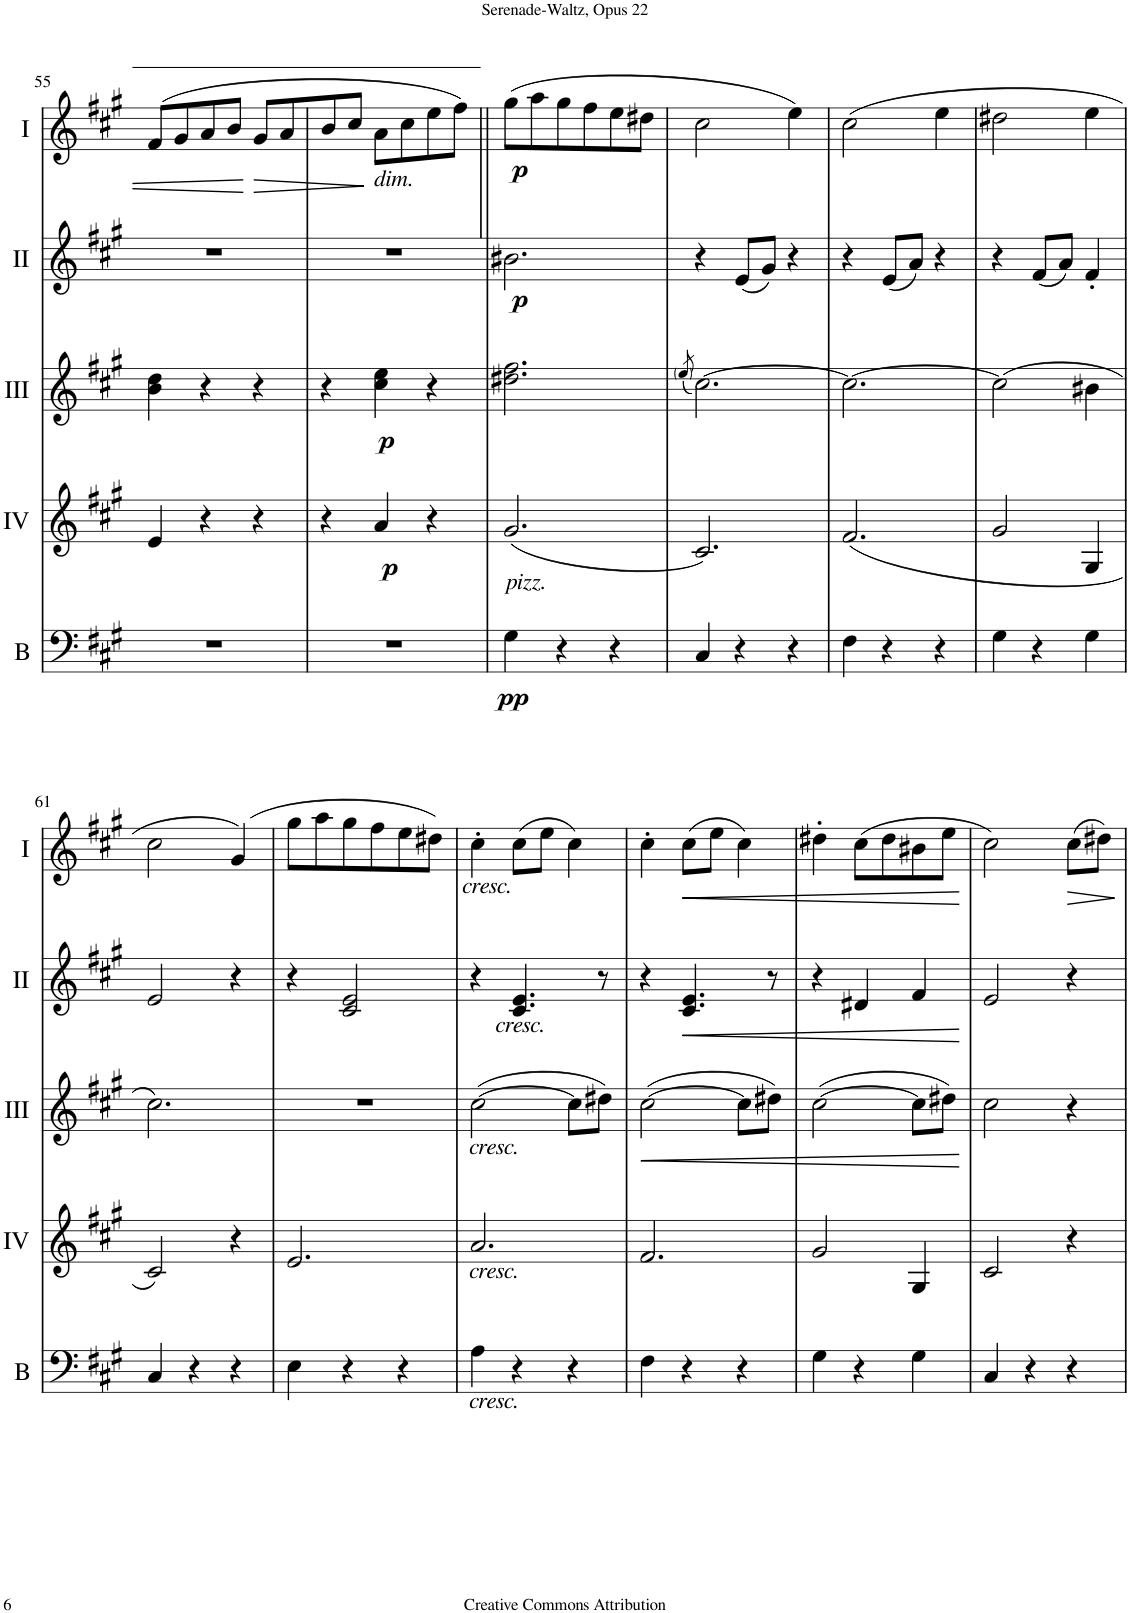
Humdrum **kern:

**kern	**dynam	**kern	**dynam	**kern	**dynam	**kern	**dynam	**kern	**dynam
*part5	*part5	*part4	*part4	*part3	*part3	*part2	*part2	*part1	*part1
*staff5	*staff5	*staff4	*staff4	*staff3	*staff3	*staff2	*staff2	*staff1	*staff1
*I"Bass	*	*I"Acc. 4	*	*I"Acc. 3	*	*I"Acc. 2	*	*I"Acc. 1	*
*I'B	*	*	*	*	*	*	*	*	*
!!LO:PB:g=z
*clefF4	*	*clefG2	*	*clefG2	*	*clefG2	*	*clefG2	*
*Trd7c12	*	*Trd7c12	*	*Trd7c12	*	*	*	*	*
*k[f#c#g#]	*	*k[f#c#g#]	*	*k[f#c#g#]	*	*k[f#c#g#]	*	*k[f#c#g#]	*
*M3/4	*	*M3/4	*	*M3/4	*	*M3/4	*	*M3/4	*
=55	=55	=55	=55	=55	=55	=55	=55	=55	=55
2.r	.	4e/	.	4b\ 4dd\	.	2.r	.	(8f#/L	.
.	.	.	.	.	.	.	.	8g#/	.
.	.	4r	.	4r	.	.	.	8a/	.
.	.	.	.	.	.	.	.	8b/J	.
!	!	!	!	!	!	!	!	!	!LO:HP:b
.	.	4r	.	4r	.	.	.	8g#/L	>
.	.	.	.	.	.	.	.	8a/	.
=56	=56	=56	=56	=56	=56	=56	=56	=56	=56
2.r	.	4r	.	4r	.	2.r	.	8b/	.
.	.	.	.	.	.	.	.	8cc#/J	.
!	!	!	!	!	!	!	!	!LO:TX:b:i:t=dim.	!
!	!	!	!LO:DY:b	!	!LO:DY:b	!	!	!	!
.	.	4a/	p	4cc#\ 4ee\	p	.	.	8a\L	]
.	.	.	.	.	.	.	.	8cc#\	.
.	.	4r	.	4r	.	.	.	8ee\	.
.	.	.	.	.	.	.	.	8ff#\J)	.
=57||	=57||	=57||	=57||	=57||	=57||	=57||	=57||	=57||	=57||
!LO:TX:a:i:t=pizz.	!	!	!	!	!	!	!	!	!
!	!LO:DY:b	!	!	!	!	!	!LO:DY:b	!	!LO:DY:b
4G#\	pp	(2.g#/	.	2.dd#X\ 2.ff#\	.	2.b#X\	p	(8gg#\L	p
.	.	.	.	.	.	.	.	8aa\	.
4r	.	.	.	.	.	.	.	8gg#\	.
.	.	.	.	.	.	.	.	8ff#\	.
4r	.	.	.	.	.	.	.	8ee\	.
.	.	.	.	.	.	.	.	8dd#X\J	.
=58	=58	=58	=58	=58	=58	=58	=58	=58	=58
.	.	.	.	(8qee/	.	.	.	.	.
4C#/	.	2.c#/)	.	[2.cc#\)	.	4r	.	2cc#\	.
4r	.	.	.	.	.	(8e/L	.	.	.
.	.	.	.	.	.	8g#/J)	.	.	.
4r	.	.	.	.	.	4r	.	4ee\)	.
=59	=59	=59	=59	=59	=59	=59	=59	=59	=59
4F#\	.	(2.f#/	.	2.cc#\_	.	4r	.	(2cc#\	.
4r	.	.	.	.	.	(8e/L	.	.	.
.	.	.	.	.	.	8a/J)	.	.	.
4r	.	.	.	.	.	4r	.	4ee\	.
=60	=60	=60	=60	=60	=60	=60	=60	=60	=60
4G#\	.	2g#/	.	(2cc#\]	.	4r	.	2dd#X\	.
4r	.	.	.	.	.	(8f#/L	.	.	.
.	.	.	.	.	.	8a/J)	.	.	.
4G#\	.	4G#/	.	4b#X\	.	4f#'/	.	4ee\	.
!!LO:LB:g=z
=61	=61	=61	=61	=61	=61	=61	=61	=61	=61
4C#/	.	2c#/)	.	2.cc#\)	.	2e/	.	2cc#\	.
4r	.	.	.	.	.	.	.	.	.
4r	.	4r	.	.	.	4r	.	(4g#/)	.
=62	=62	=62	=62	=62	=62	=62	=62	=62	=62
4E\	.	2.e/	.	2.r	.	4r	.	8gg#\L	.
.	.	.	.	.	.	.	.	8aa\	.
4r	.	.	.	.	.	2c#/ 2e/	.	8gg#\	.
.	.	.	.	.	.	.	.	8ff#\	.
4r	.	.	.	.	.	.	.	8ee\	.
.	.	.	.	.	.	.	.	8dd#X\J)	.
=63	=63	=63	=63	=63	=63	=63	=63	=63	=63
!	!	!	!	!	!	!	!	!LO:TX:b:i:t=cresc.	!
!	!	!	!	!LO:TX:b:i:t=cresc.	!	!	!	!	!
!	!	!LO:TX:b:i:t=cresc.	!	!	!	!	!	!	!
!LO:TX:b:i:t=cresc.	!	!	!	!	!	!	!	!	!
4A\	.	2.a/	.	([2cc#\	.	4r	.	4cc#'\	.
!	!	!	!	!	!	!LO:TX:b:i:t=cresc.	!	!	!
4r	.	.	.	.	.	4.c#/ 4.e/	.	(8cc#\L	.
.	.	.	.	.	.	.	.	8ee\J	.
4r	.	.	.	8cc#\L]	.	.	.	4cc#\)	.
.	.	.	.	8dd#X\J)	.	8r	.	.	.
=64	=64	=64	=64	=64	=64	=64	=64	=64	=64
!	!	!	!	!	!LO:HP:b	!	!	!	!
4F#\	.	2.f#/	.	([2cc#\	<	4r	.	4cc#'\	.
!	!	!	!	!	!	!	!LO:HP:b	!	!LO:HP:b
4r	.	.	.	.	.	4.c#/ 4.e/	<	(8cc#\L	<
.	.	.	.	.	.	.	.	8ee\J	.
4r	.	.	.	8cc#\L]	.	.	.	4cc#\)	.
.	.	.	.	8dd#X\J)	.	8r	.	.	.
=65	=65	=65	=65	=65	=65	=65	=65	=65	=65
4G#\	.	2g#/	.	([2cc#\	.	4r	.	4dd#X'\	.
4r	.	.	.	.	.	4d#X/	.	(8cc#\L	.
.	.	.	.	.	.	.	.	8dd#\	.
4G#\	.	4G#/	.	8cc#\L]	.	4f#/	.	8b#X\	.
.	.	.	.	8dd#X\J)	.	.	.	8ee\J	.
.	.	.	.	.	[	.	[	.	[
=66	=66	=66	=66	=66	=66	=66	=66	=66	=66
4C#/	.	2c#/	.	2cc#\	.	2e/	.	2cc#\)	.
4r	.	.	.	.	.	.	.	.	.
!	!	!	!	!	!	!	!	!	!LO:HP:b
4r	.	4r	.	4r	.	4r	.	(8cc#\L	>
.	.	.	.	.	.	.	.	8dd#X\J)	.
.	.	.	.	.	.	.	.	.	]
=	=	=	=	=	=	=	=	=	=
*-	*-	*-	*-	*-	*-	*-	*-	*-	*-
